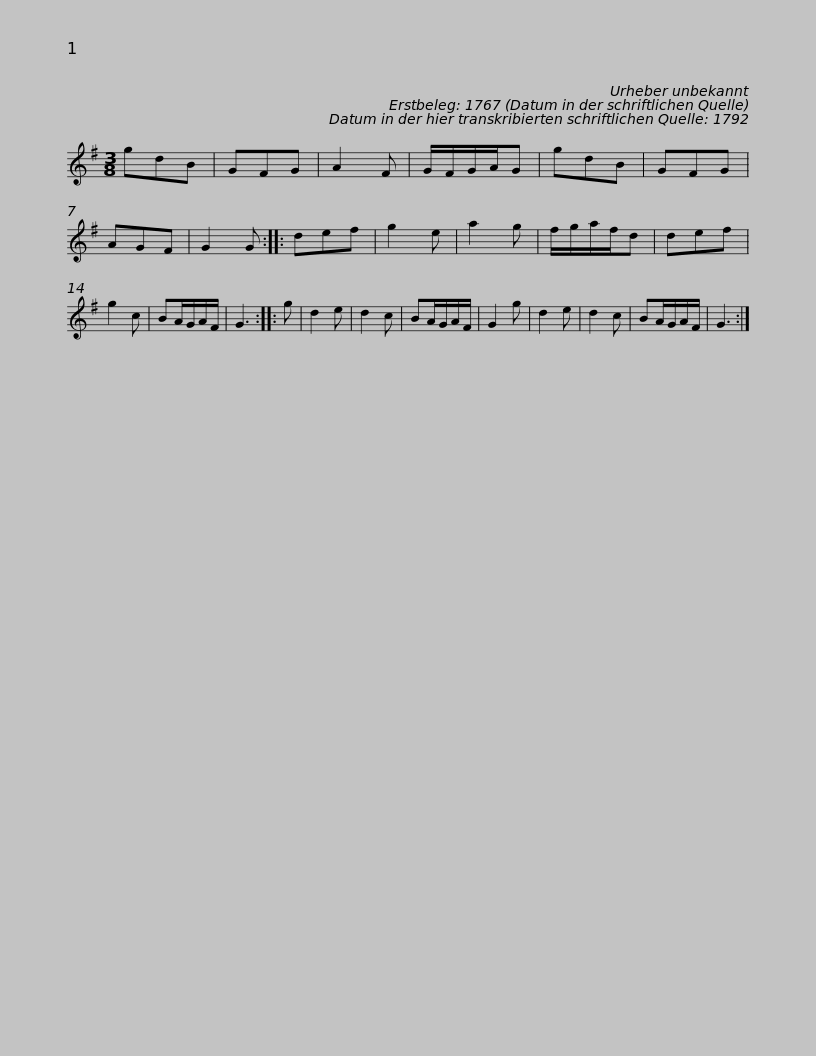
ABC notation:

X:1
L:1/8
M:3/8
I:linebreak $
K:G
V:1 treble
V:1
 gdB | GFG | A2 F | G/F/G/A/G | gdB | %5
 GFG | AGF | G2 G :: def | g2 e | %10
 a2 g | f/g/a/f/d | def |$ g2 c | BA/G/A/F/ | %15
 G3 :: g | d2 e | d2 c | BA/G/A/F/ | %20
 G2 g | d2 e | d2 c | BA/G/A/F/ | G3 :| %25
